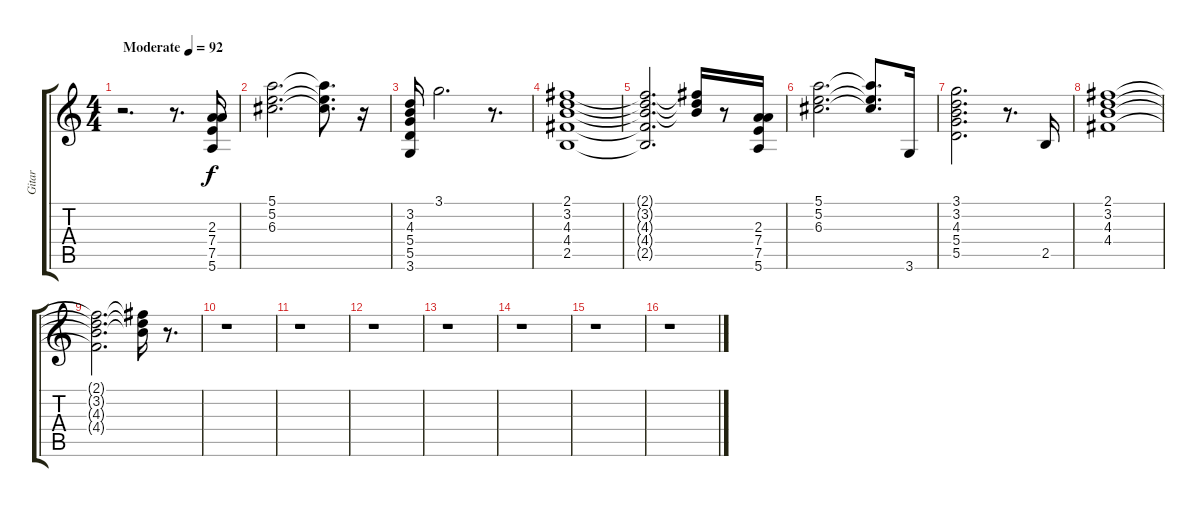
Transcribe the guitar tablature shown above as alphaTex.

\track ("Gitar" "Gitar") {instrument electricguitarclean}
\staff {score tabs}
\tuning (E4 B3 G3 D3 A2 E2) {hide}
\ts (4 4)
\tempo (92 "Moderate")
\clef g2
\ks c
r.2{d dy f instrument electricguitarclean} r.8{d} (2.3 7.4 7.5 5.6).16 |
(5.1 5.2 6.3).2{d} (5.1{t} 5.2{t} 6.3{t}).8{d} r.16 |
(3.2 4.3 5.4 5.5 3.6).16 3.1.2{d} r.8{d} |
(2.1 3.2 4.3 4.4 2.5).1 |
(2.1{t} 3.2{t} 4.3{t} 4.4{t} 2.5{t}).2{d} (2.1{t} 3.2{t} 4.3{t}).16 r.8 (2.3 7.4 7.5 5.6).16 |
(5.1 5.2 6.3).2{d} (5.1{t} 5.2{t} 6.3{t}).8{d} 3.6.16 |
(3.1 3.2 4.3 5.4 5.5).2{d} r.8{d} 2.5.16 |
(2.1 3.2 4.3 4.4).1 |
(2.1{t} 3.2{t} 4.3{t} 4.4{t}).2{d} (2.1{t} 3.2{t} 4.3{t}).16 r.8{d} |
r.1 |
r.1 |
r.1 |
r.1 |
r.1 |
r.1 |
r.1
